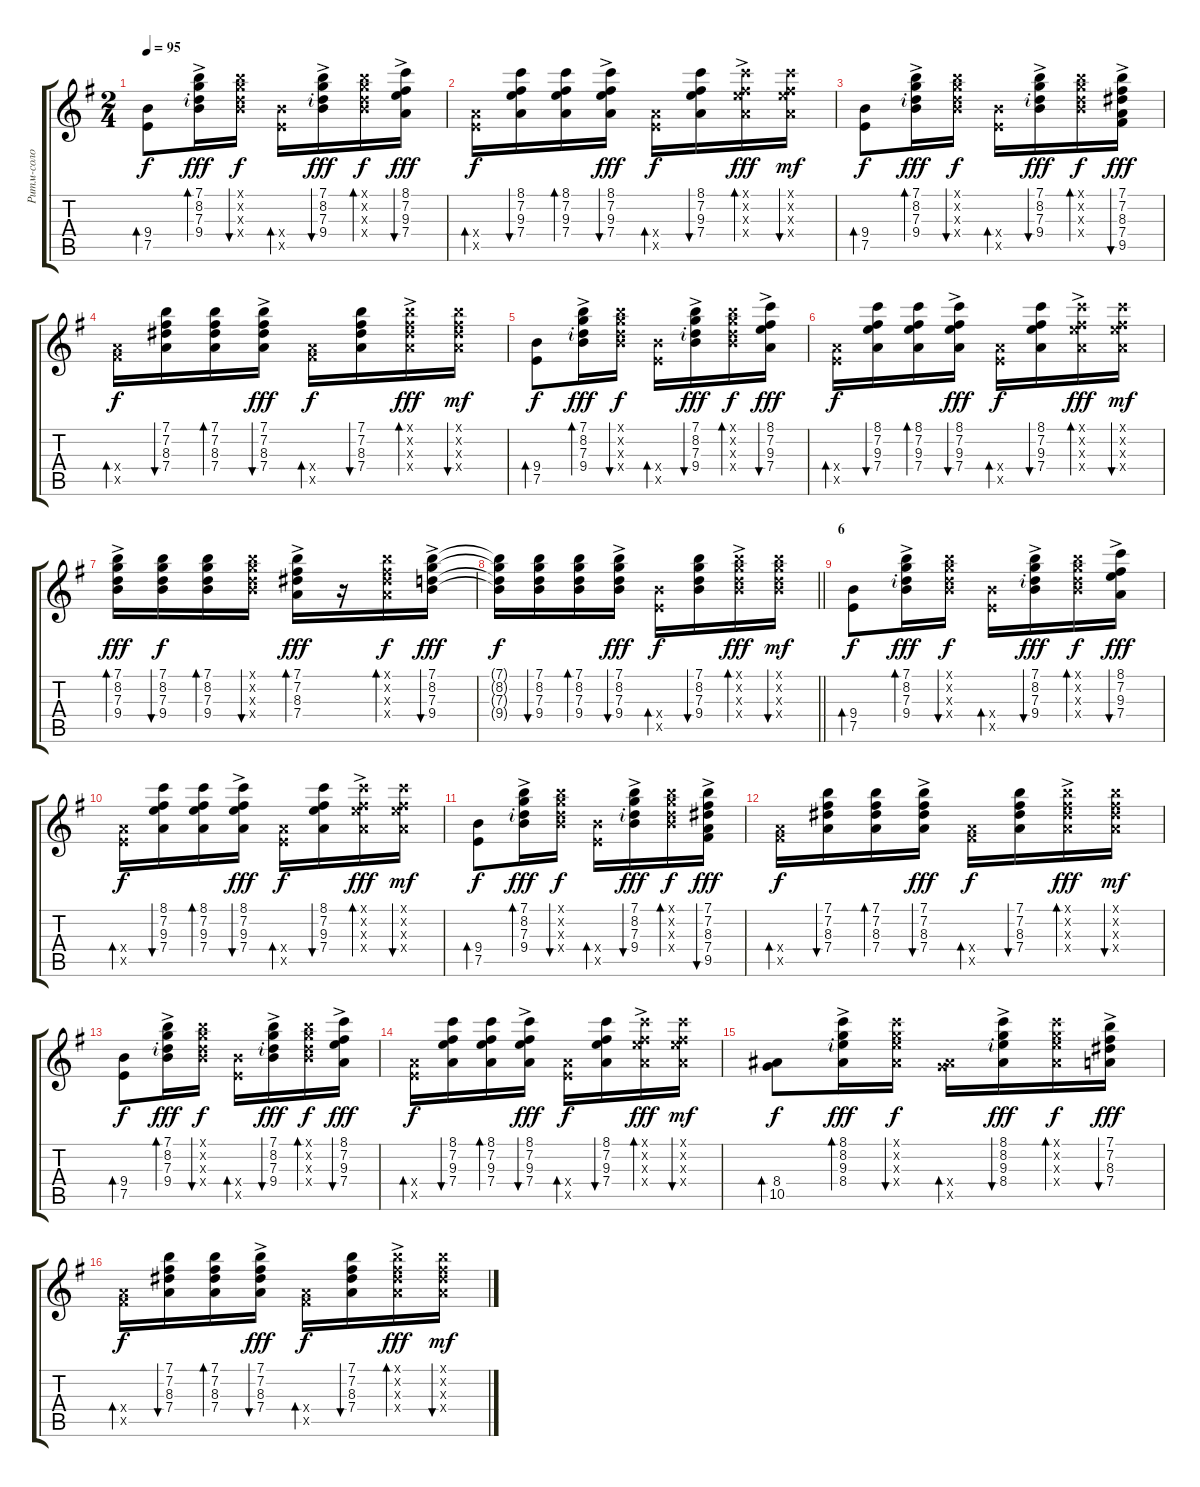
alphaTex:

\track ("Ритм-соло" "Ритм-соло") {instrument electricguitarclean}
\staff {score tabs}
\tuning (E4 B3 G3 D3 A2 E2) {hide}
\ts (2 4)
\tempo 95
\clef g2
\ks eminor
(9.4 7.5).8{bd 30 dy f} (7.1{ac} 8.2{ac} 7.3{ac rf 2} 9.4{ac}).16{bd 30 dy fff} (7.1{x} 8.2{x} 7.3{x} 9.4{x}).16{bu 30 dy f} (9.4{x} 7.5{x}).16{bd 30} (7.1{ac} 8.2{ac} 7.3{ac rf 2} 9.4{ac}).16{bu 30 dy fff} (7.1{x} 8.2{x} 7.3{x} 9.4{x}).16{bd 30 dy f} (8.1{ac} 7.2{ac} 9.3{ac} 7.4{ac}).16{bu 30 dy fff} |
(7.4{x} 7.5{x}).16{bd 30 dy f} (8.1 7.2 9.3 7.4).16{bu 30} (8.1 7.2 9.3 7.4).16{bd 30} (8.1{ac} 7.2{ac} 9.3{ac} 7.4{ac}).16{bu 30 dy fff} (7.4{x} 7.5{x}).16{bd 30 dy f} (8.1 7.2 9.3 7.4).16{bu 30} (8.1{ac x} 7.2{ac x} 9.3{ac x} 7.4{ac x}).16{bd 30 dy fff} (8.1{x} 7.2{x} 9.3{x} 7.4{x}).16{bu 30 dy mf} |
(9.4 7.5).8{bd 30 dy f} (7.1{ac} 8.2{ac} 7.3{ac rf 2} 9.4{ac}).16{bd 30 dy fff} (7.1{x} 8.2{x} 7.3{x} 9.4{x}).16{bu 30 dy f} (9.4{x} 7.5{x}).16{bd 30} (7.1{ac} 8.2{ac} 7.3{ac rf 2} 9.4{ac}).16{bu 30 dy fff} (7.1{x} 8.2{x} 7.3{x} 9.4{x}).16{bd 30 dy f} (7.1{ac} 7.2{ac} 8.3{ac} 7.4{ac} 9.5).16{bu 30 dy fff} |
(7.4{x} 9.5{x}).16{bd 30 dy f} (7.1 7.2 8.3 7.4).16{bu 30} (7.1 7.2 8.3 7.4).16{bd 30} (7.1{ac} 7.2{ac} 8.3{ac} 7.4{ac}).16{bu 30 dy fff} (7.4{x} 9.5{x}).16{bd 30 dy f} (7.1 7.2 8.3 7.4).16{bu 30} (7.1{ac x} 7.2{ac x} 8.3{x} 7.4{ac x}).16{bd 30 dy fff} (7.1{x} 7.2{x} 8.3{x} 7.4{x}).16{bu 30 dy mf} |
(9.4 7.5).8{bd 30 dy f} (7.1{ac} 8.2{ac} 7.3{ac rf 2} 9.4{ac}).16{bd 30 dy fff} (7.1{x} 8.2{x} 7.3{x} 9.4{x}).16{bu 30 dy f} (9.4{x} 7.5{x}).16{bd 30} (7.1{ac} 8.2{ac} 7.3{ac rf 2} 9.4{ac}).16{bu 30 dy fff} (7.1{x} 8.2{x} 7.3{x} 9.4{x}).16{bd 30 dy f} (8.1{ac} 7.2{ac} 9.3{ac} 7.4{ac}).16{bu 30 dy fff} |
(7.4{x} 7.5{x}).16{bd 30 dy f} (8.1 7.2 9.3 7.4).16{bu 30} (8.1 7.2 9.3 7.4).16{bd 30} (8.1{ac} 7.2{ac} 9.3{ac} 7.4{ac}).16{bu 30 dy fff} (7.4{x} 7.5{x}).16{bd 30 dy f} (8.1 7.2 9.3 7.4).16{bu 30} (8.1{ac x} 7.2{ac x} 9.3{ac x} 7.4{ac x}).16{bd 30 dy fff} (8.1{x} 7.2{x} 9.3{x} 7.4{x}).16{bu 30 dy mf} |
(7.1{ac} 8.2{ac} 7.3{ac} 9.4{ac}).16{bd 30 dy fff} (7.1 8.2 7.3 9.4).16{bu 30 dy f} (7.1 8.2 7.3 9.4).16{bd 30} (7.1{x} 8.2{x} 7.3{x} 9.4{x}).16{bu 30} (7.1{ac} 7.2{ac} 8.3{ac} 7.4{ac}).16{bd 30 dy fff} r.16 (7.1{x} 7.2{x} 8.3{x} 7.4{x}).16{bd 30 dy f} (7.1{ac} 8.2{ac} 7.3{ac} 9.4{ac}).16{bu 30 dy fff} |
\barLineRight lightlight
(7.1{t} 8.2{t} 7.3{t} 9.4{t}).16{dy f} (7.1 8.2 7.3 9.4).16{bu 30} (7.1 8.2 7.3 9.4).16{bd 30} (7.1{ac} 8.2{ac} 7.3{ac} 9.4{ac}).16{bu 30 dy fff} (9.4{x} 7.5{x}).16{bd 30 dy f} (7.1 8.2 7.3 9.4).16{bu 30} (7.1{ac x} 8.2{ac x} 7.3{ac x} 9.4{ac x}).16{bd 30 dy fff} (7.1{x} 8.2{x} 7.3{x} 9.4{x}).16{bu 30 dy mf} |
\section ("" "6")
(9.4 7.5).8{bd 30 dy f} (7.1{ac} 8.2{ac} 7.3{ac rf 2} 9.4{ac}).16{bd 30 dy fff} (7.1{x} 8.2{x} 7.3{x} 9.4{x}).16{bu 30 dy f} (9.4{x} 7.5{x}).16{bd 30} (7.1{ac} 8.2{ac} 7.3{ac rf 2} 9.4{ac}).16{bu 30 dy fff} (7.1{x} 8.2{x} 7.3{x} 9.4{x}).16{bd 30 dy f} (8.1{ac} 7.2{ac} 9.3{ac} 7.4{ac}).16{bu 30 dy fff} |
(7.4{x} 7.5{x}).16{bd 30 dy f} (8.1 7.2 9.3 7.4).16{bu 30} (8.1 7.2 9.3 7.4).16{bd 30} (8.1{ac} 7.2{ac} 9.3{ac} 7.4{ac}).16{bu 30 dy fff} (7.4{x} 7.5{x}).16{bd 30 dy f} (8.1 7.2 9.3 7.4).16{bu 30} (8.1{ac x} 7.2{ac x} 9.3{ac x} 7.4{ac x}).16{bd 30 dy fff} (8.1{x} 7.2{x} 9.3{x} 7.4{x}).16{bu 30 dy mf} |
(9.4 7.5).8{bd 30 dy f} (7.1{ac} 8.2{ac} 7.3{ac rf 2} 9.4{ac}).16{bd 30 dy fff} (7.1{x} 8.2{x} 7.3{x} 9.4{x}).16{bu 30 dy f} (9.4{x} 7.5{x}).16{bd 30} (7.1{ac} 8.2{ac} 7.3{ac rf 2} 9.4{ac}).16{bu 30 dy fff} (7.1{x} 8.2{x} 7.3{x} 9.4{x}).16{bd 30 dy f} (7.1{ac} 7.2{ac} 8.3{ac} 7.4{ac} 9.5).16{bu 30 dy fff} |
(7.4{x} 9.5{x}).16{bd 30 dy f} (7.1 7.2 8.3 7.4).16{bu 30} (7.1 7.2 8.3 7.4).16{bd 30} (7.1{ac} 7.2{ac} 8.3{ac} 7.4{ac}).16{bu 30 dy fff} (7.4{x} 9.5{x}).16{bd 30 dy f} (7.1 7.2 8.3 7.4).16{bu 30} (7.1{ac x} 7.2{ac x} 8.3{x} 7.4{ac x}).16{bd 30 dy fff} (7.1{x} 7.2{x} 8.3{x} 7.4{x}).16{bu 30 dy mf} |
(9.4 7.5).8{bd 30 dy f} (7.1{ac} 8.2{ac} 7.3{ac rf 2} 9.4{ac}).16{bd 30 dy fff} (7.1{x} 8.2{x} 7.3{x} 9.4{x}).16{bu 30 dy f} (9.4{x} 7.5{x}).16{bd 30} (7.1{ac} 8.2{ac} 7.3{ac rf 2} 9.4{ac}).16{bu 30 dy fff} (7.1{x} 8.2{x} 7.3{x} 9.4{x}).16{bd 30 dy f} (8.1{ac} 7.2{ac} 9.3{ac} 7.4{ac}).16{bu 30 dy fff} |
(7.4{x} 7.5{x}).16{bd 30 dy f} (8.1 7.2 9.3 7.4).16{bu 30} (8.1 7.2 9.3 7.4).16{bd 30} (8.1{ac} 7.2{ac} 9.3{ac} 7.4{ac}).16{bu 30 dy fff} (7.4{x} 7.5{x}).16{bd 30 dy f} (8.1 7.2 9.3 7.4).16{bu 30} (8.1{ac x} 7.2{ac x} 9.3{ac x} 7.4{ac x}).16{bd 30 dy fff} (8.1{x} 7.2{x} 9.3{x} 7.4{x}).16{bu 30 dy mf} |
(8.4 10.5).8{bd 30 dy f} (8.1{ac} 8.2{ac} 9.3{ac rf 2} 8.4{ac}).16{bd 30 dy fff} (8.1{x} 8.2{x} 9.3{x} 8.4{x}).16{bu 30 dy f} (8.4{x} 10.5{x}).16{bd 30} (8.1{ac} 8.2{ac} 9.3{ac rf 2} 8.4{ac}).16{bu 30 dy fff} (8.1{x} 8.2{x} 9.3{x} 8.4{x}).16{bd 30 dy f} (7.1{ac} 7.2{ac} 8.3{ac} 7.4{ac}).16{bu 30 dy fff} |
(7.4{x} 9.5{x}).16{bd 30 dy f} (7.1 7.2 8.3 7.4).16{bu 30} (7.1 7.2 8.3 7.4).16{bd 30} (7.1{ac} 7.2{ac} 8.3{ac} 7.4{ac}).16{bu 30 dy fff} (7.4{x} 9.5{x}).16{bd 30 dy f} (7.1 7.2 8.3 7.4).16{bu 30} (7.1{ac x} 7.2{ac x} 8.3{ac x} 7.4{ac x}).16{bd 30 dy fff} (7.1{x} 7.2{x} 8.3{x} 7.4{x}).16{bu 30 dy mf}
